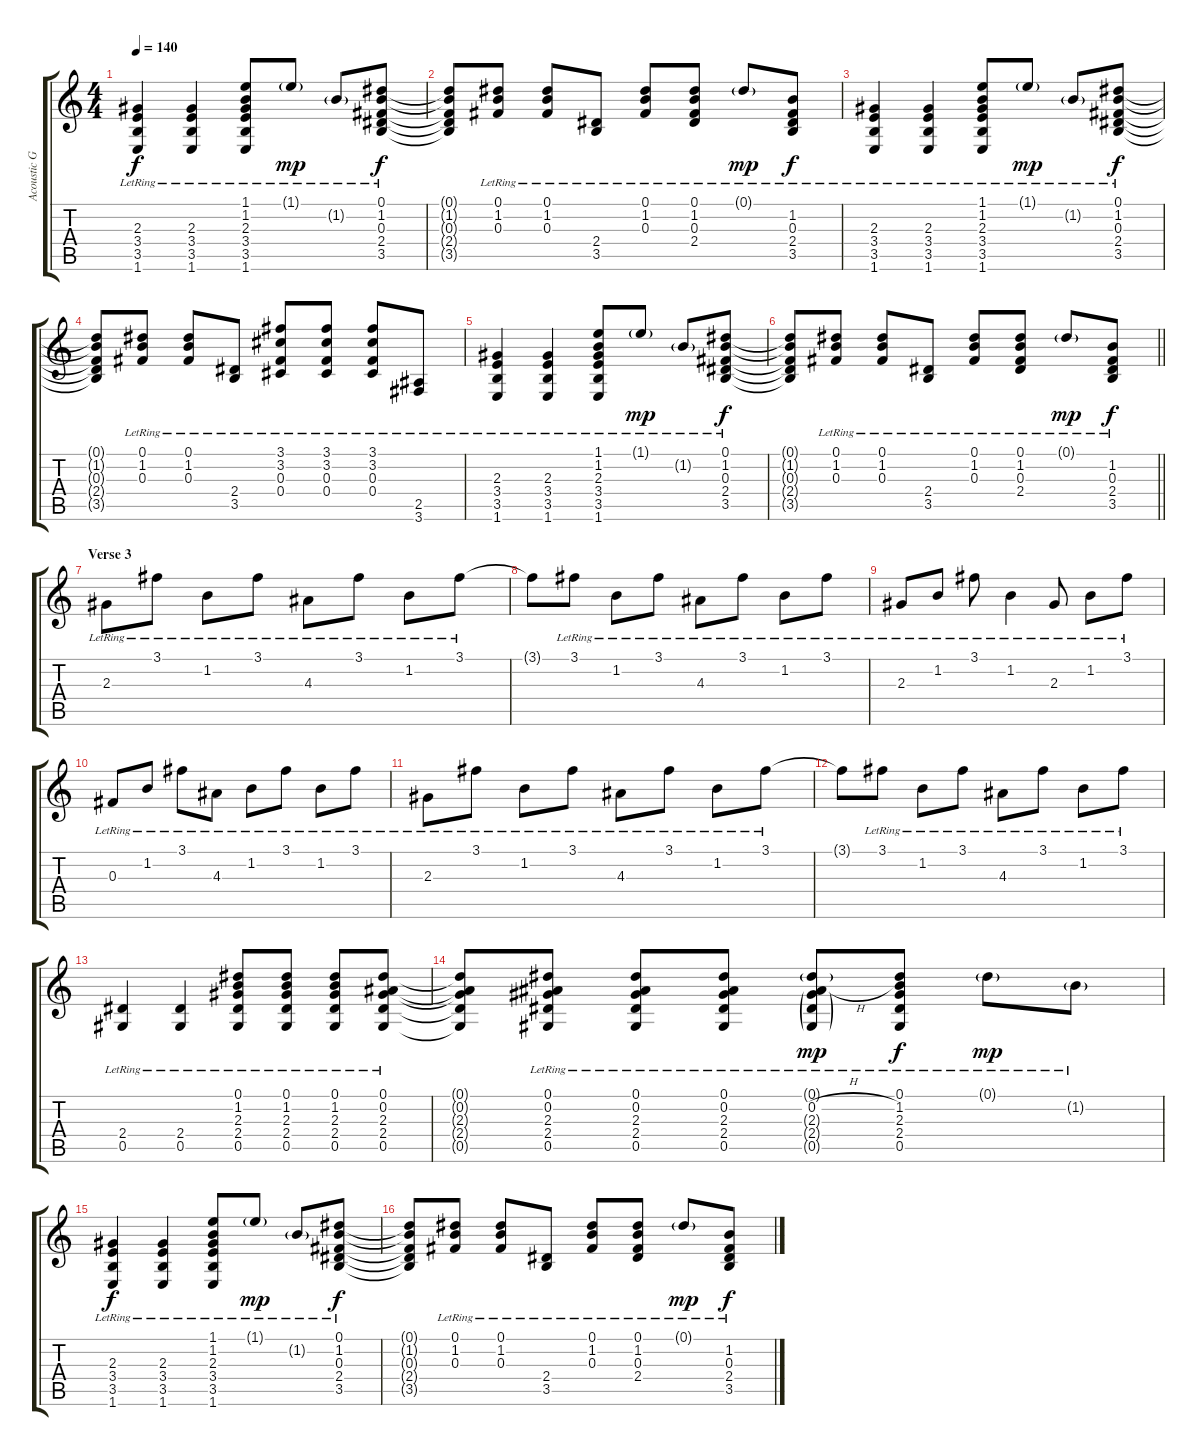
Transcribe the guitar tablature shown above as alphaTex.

\track ("Acoustic Guitar" "Acoustic G") {instrument acousticguitarsteel}
\staff {score tabs}
\tuning (Eb4 Bb3 Gb3 Db3 Ab2 Eb2) {hide}
\ts (4 4)
\tempo 140
\clef g2
\ks c
(2.3{lr} 3.4{lr} 3.5{lr} 1.6{lr}).4{dy f} (2.3{lr} 3.4{lr} 3.5{lr} 1.6{lr}).4 (1.1{lr} 1.2{lr} 2.3{lr} 3.4{lr} 3.5{lr} 1.6{lr}).8 1.1{g lr}.8{dy mp} 1.2{g lr}.8 (0.1{lr} 1.2{lr} 0.3{lr} 2.4{lr} 3.5{lr}).8{dy f} |
(0.1{t} 1.2{t} 0.3{t} 2.4{t} 3.5{t}).8 (0.1{lr} 1.2{lr} 0.3{lr}).8 (0.1{lr} 1.2{lr} 0.3{lr}).8 (2.4{lr} 3.5{lr}).8 (0.1{lr} 1.2{lr} 0.3{lr}).8 (0.1{lr} 1.2{lr} 0.3{lr} 2.4{lr}).8 0.1{g lr}.8{dy mp} (1.2{lr} 0.3{lr} 2.4{lr} 3.5{lr}).8{dy f} |
(2.3{lr} 3.4{lr} 3.5{lr} 1.6{lr}).4 (2.3{lr} 3.4{lr} 3.5{lr} 1.6{lr}).4 (1.1{lr} 1.2{lr} 2.3{lr} 3.4{lr} 3.5{lr} 1.6{lr}).8 1.1{g lr}.8{dy mp} 1.2{g lr}.8 (0.1{lr} 1.2{lr} 0.3{lr} 2.4{lr} 3.5{lr}).8{dy f} |
(0.1{t} 1.2{t} 0.3{t} 2.4{t} 3.5{t}).8 (0.1{lr} 1.2{lr} 0.3{lr}).8 (0.1{lr} 1.2{lr} 0.3{lr}).8 (2.4{lr} 3.5{lr}).8 (3.1{lr} 3.2{lr} 0.3{lr} 0.4).8 (3.1{lr} 3.2{lr} 0.3{lr} 0.4).8 (3.1{lr} 3.2{lr} 0.3{lr} 0.4).8 (2.5{lr} 3.6{lr}).8 |
(2.3{lr} 3.4{lr} 3.5{lr} 1.6{lr}).4 (2.3{lr} 3.4{lr} 3.5{lr} 1.6{lr}).4 (1.1{lr} 1.2{lr} 2.3{lr} 3.4{lr} 3.5{lr} 1.6{lr}).8 1.1{g lr}.8{dy mp} 1.2{g lr}.8 (0.1{lr} 1.2{lr} 0.3{lr} 2.4{lr} 3.5{lr}).8{dy f} |
\barLineRight lightlight
(0.1{t} 1.2{t} 0.3{t} 2.4{t} 3.5{t}).8 (0.1{lr} 1.2{lr} 0.3{lr}).8 (0.1{lr} 1.2{lr} 0.3{lr}).8 (2.4{lr} 3.5{lr}).8 (0.1{lr} 1.2{lr} 0.3{lr}).8 (0.1{lr} 1.2{lr} 0.3{lr} 2.4{lr}).8 0.1{g lr}.8{dy mp} (1.2{lr} 0.3{lr} 2.4{lr} 3.5{lr}).8{dy f} |
\section ("" "Verse 3")
2.3{lr}.8 3.1{lr}.8 1.2{lr}.8 3.1{lr}.8 4.3{lr}.8 3.1{lr}.8 1.2{lr}.8 3.1{lr}.8 |
3.1{t}.8 3.1{lr}.8 1.2{lr}.8 3.1{lr}.8 4.3{lr}.8 3.1{lr}.8 1.2{lr}.8 3.1{lr}.8 |
2.3{lr}.8 1.2{lr}.8 3.1{lr}.8 1.2{lr}.4 2.3{lr}.8 1.2{lr}.8 3.1{lr}.8 |
0.3{lr}.8 1.2{lr}.8 3.1{lr}.8 4.3{lr}.8 1.2{lr}.8 3.1{lr}.8 1.2{lr}.8 3.1{lr}.8 |
2.3{lr}.8 3.1{lr}.8 1.2{lr}.8 3.1{lr}.8 4.3{lr}.8 3.1{lr}.8 1.2{lr}.8 3.1{lr}.8 |
3.1{t}.8 3.1{lr}.8 1.2{lr}.8 3.1{lr}.8 4.3{lr}.8 3.1{lr}.8 1.2{lr}.8 3.1{lr}.8 |
(2.4{lr} 0.5{lr}).4 (2.4{lr} 0.5{lr}).4 (0.1 1.2 2.3 2.4{lr} 0.5{lr}).8 (0.1 1.2 2.3 2.4{lr} 0.5{lr}).8 (0.1 1.2 2.3 2.4{lr} 0.5{lr}).8 (0.1 0.2 2.3 2.4{lr} 0.5{lr}).8 |
(0.1{t} 0.2{t} 2.3{t} 2.4{t} 0.5{t}).8 (0.1 0.2 2.3 2.4{lr} 0.5{lr}).8 (0.1 0.2 2.3 2.4{lr} 0.5{lr}).8 (0.1 0.2 2.3 2.4{lr} 0.5{lr}).8 (0.1{g} 0.2{h} 2.3{g} 2.4{g lr} 0.5{g lr}).8{dy mp} (0.1 1.2{lr} 2.3 2.4{lr} 0.5{lr}).8{dy f} 0.1{g lr}.8{dy mp} 1.2{g lr}.8 |
(2.3{lr} 3.4{lr} 3.5{lr} 1.6{lr}).4{dy f} (2.3{lr} 3.4{lr} 3.5{lr} 1.6{lr}).4 (1.1{lr} 1.2{lr} 2.3{lr} 3.4{lr} 3.5{lr} 1.6{lr}).8 1.1{g lr}.8{dy mp} 1.2{g lr}.8 (0.1{lr} 1.2{lr} 0.3{lr} 2.4{lr} 3.5{lr}).8{dy f} |
(0.1{t} 1.2{t} 0.3{t} 2.4{t} 3.5{t}).8 (0.1{lr} 1.2{lr} 0.3{lr}).8 (0.1{lr} 1.2{lr} 0.3{lr}).8 (2.4{lr} 3.5{lr}).8 (0.1{lr} 1.2{lr} 0.3{lr}).8 (0.1{lr} 1.2{lr} 0.3{lr} 2.4{lr}).8 0.1{g lr}.8{dy mp} (1.2{lr} 0.3{lr} 2.4{lr} 3.5{lr}).8{dy f}
